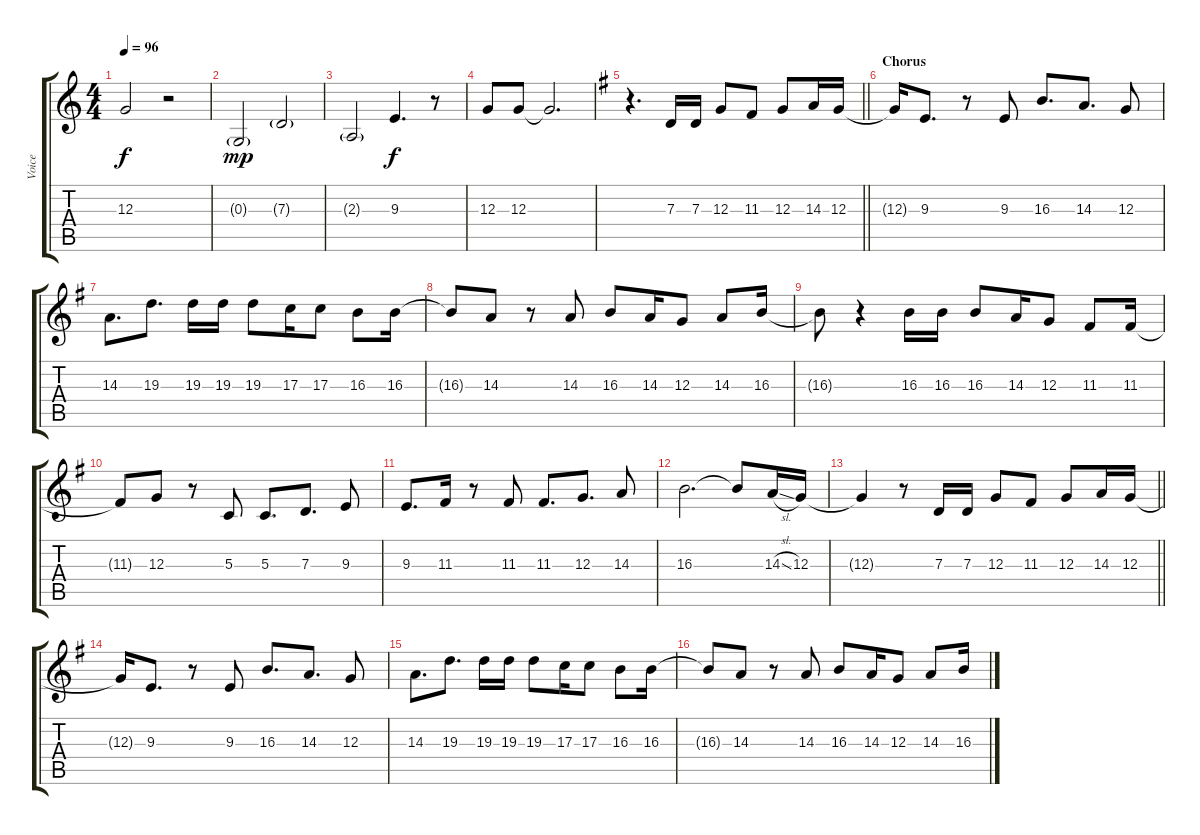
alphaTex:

\track ("Voice" "Voice") {instrument fx5brightness}
\staff {score tabs}
\tuning (E4 B3 G3 D3 A2 E2) {hide}
\ts (4 4)
\tempo 96
\clef g2
\ks c
12.3{t}.2{dy f} r.2 |
0.3{g}.2{dy mp} 7.3{g}.2 |
2.3{g}.2 9.3.4{d dy f} r.8 |
12.3.8 12.3.8 12.3{t}.2{d} |
\barLineRight lightlight
\ks g
r.4{d} 7.3.16 7.3.16 12.3.8 11.3.8 12.3.8 14.3.16 12.3.16 |
\section ("" "Chorus")
12.3{t}.16 9.3.8{d} r.8 9.3.8 16.3.8{d} 14.3.8{d} 12.3.8 |
14.3.8{d} 19.3.8{d} 19.3.16 19.3.16 19.3.8 17.3.16 17.3.8 16.3.8 16.3.16 |
16.3{t}.8 14.3.8 r.8 14.3.8 16.3.8 14.3.16 12.3.8 14.3.8 16.3.16 |
16.3{t}.8 r.4 16.3.16 16.3.16 16.3.8 14.3.16 12.3.8 11.3.8 11.3.16 |
11.3{t}.8 12.3.8 r.8 5.3.8 5.3.8{d} 7.3.8{d} 9.3.8 |
9.3.8{d} 11.3.16 r.8 11.3.8 11.3.8{d} 12.3.8{d} 14.3.8 |
16.3.2{d} 16.3{t}.8 14.3{sl}.16 12.3.16 |
\barLineRight lightlight
12.3{t}.4 r.8 7.3.16 7.3.16 12.3.8 11.3.8 12.3.8 14.3.16 12.3.16 |
\section ("" "")
12.3{t}.16 9.3.8{d} r.8 9.3.8 16.3.8{d} 14.3.8{d} 12.3.8 |
14.3.8{d} 19.3.8{d} 19.3.16 19.3.16 19.3.8 17.3.16 17.3.8 16.3.8 16.3.16 |
16.3{t}.8 14.3.8 r.8 14.3.8 16.3.8 14.3.16 12.3.8 14.3.8 16.3.16
